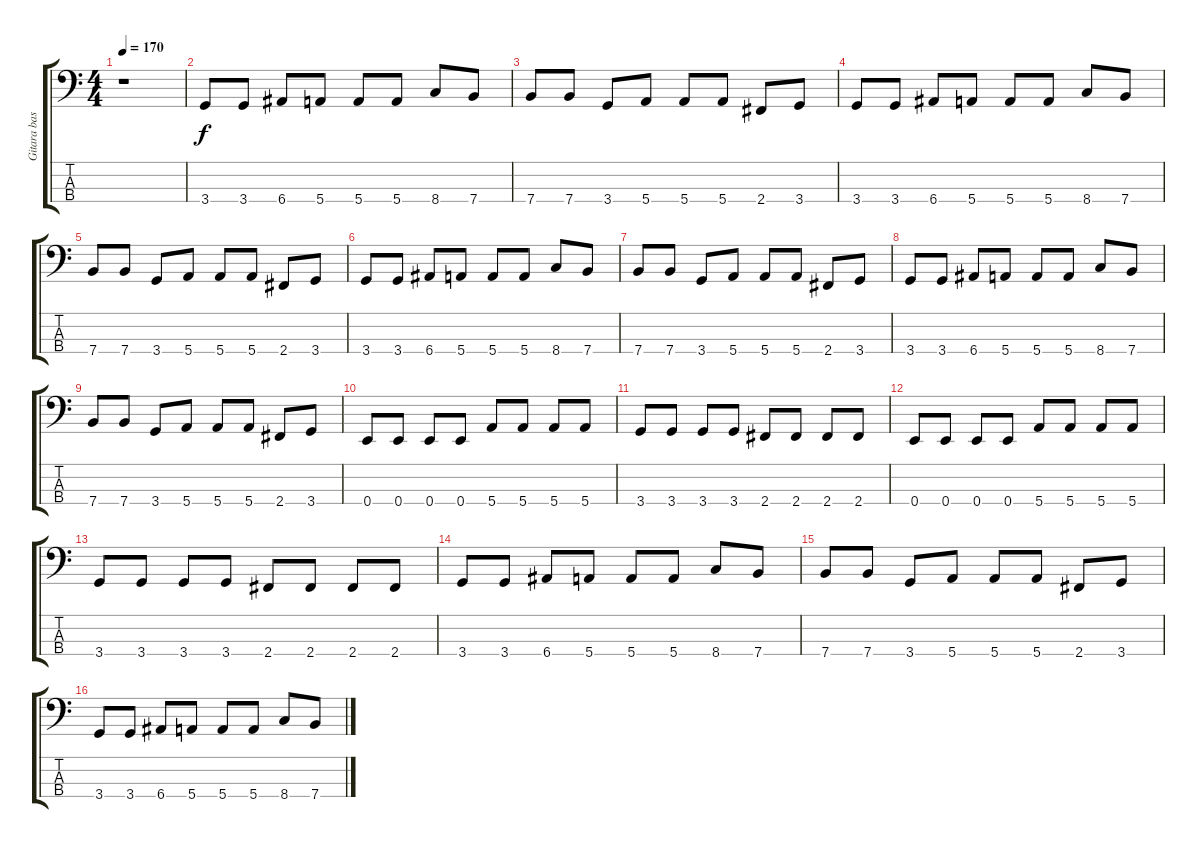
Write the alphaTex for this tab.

\track ("Gitara basowa" "Gitara bas") {instrument electricbassfinger}
\staff {score tabs}
\tuning (G2 D2 A1 E1) {hide}
\ts (4 4)
\tempo 170
\clef f4
\ks c
r.1{dy f instrument electricbassfinger} |
3.4.8 3.4.8 6.4.8 5.4.8 5.4.8 5.4.8 8.4.8 7.4.8 |
7.4.8 7.4.8 3.4.8 5.4.8 5.4.8 5.4.8 2.4.8 3.4.8 |
3.4.8 3.4.8 6.4.8 5.4.8 5.4.8 5.4.8 8.4.8 7.4.8 |
7.4.8 7.4.8 3.4.8 5.4.8 5.4.8 5.4.8 2.4.8 3.4.8 |
3.4.8 3.4.8 6.4.8 5.4.8 5.4.8 5.4.8 8.4.8 7.4.8 |
7.4.8 7.4.8 3.4.8 5.4.8 5.4.8 5.4.8 2.4.8 3.4.8 |
3.4.8 3.4.8 6.4.8 5.4.8 5.4.8 5.4.8 8.4.8 7.4.8 |
7.4.8 7.4.8 3.4.8 5.4.8 5.4.8 5.4.8 2.4.8 3.4.8 |
0.4.8 0.4.8 0.4.8 0.4.8 5.4.8 5.4.8 5.4.8 5.4.8 |
3.4.8 3.4.8 3.4.8 3.4.8 2.4.8 2.4.8 2.4.8 2.4.8 |
0.4.8 0.4.8 0.4.8 0.4.8 5.4.8 5.4.8 5.4.8 5.4.8 |
3.4.8 3.4.8 3.4.8 3.4.8 2.4.8 2.4.8 2.4.8 2.4.8 |
3.4.8 3.4.8 6.4.8 5.4.8 5.4.8 5.4.8 8.4.8 7.4.8 |
7.4.8 7.4.8 3.4.8 5.4.8 5.4.8 5.4.8 2.4.8 3.4.8 |
3.4.8 3.4.8 6.4.8 5.4.8 5.4.8 5.4.8 8.4.8 7.4.8
